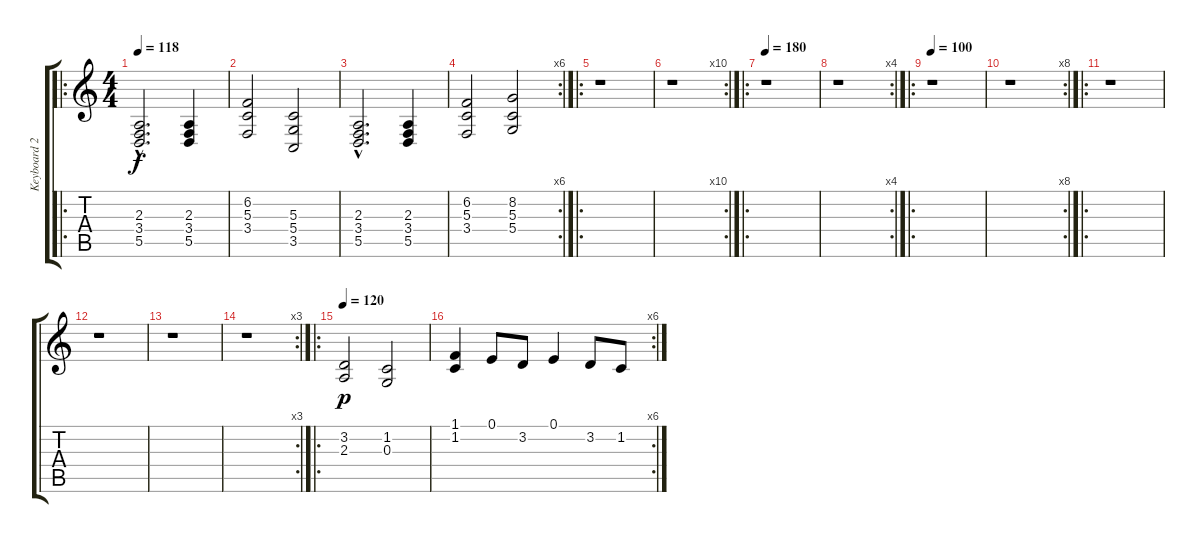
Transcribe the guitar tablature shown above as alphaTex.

\track ("Keyboard 2 /Choir" "Keyboard 2") {instrument choiraahs}
\staff {score tabs}
\tuning (E4 B3 G3 D3 A2 E2) {hide}
\ro
\ts (4 4)
\tempo 118
\clef g2
\ks c
(2.3{hac} 3.4{hac} 5.5{hac}).2{d dy f instrument choiraahs} (2.3 3.4 5.5).4 |
(6.2 5.3 3.4).2 (5.3 5.4 3.5).2 |
(2.3{hac} 3.4{hac} 5.5{hac}).2{d} (2.3 3.4 5.5).4 |
\rc 6
(6.2 5.3 3.4).2 (8.2 5.3 5.4).2 |
\ro
r.1 |
\rc 10
r.1 |
\ro
\tempo 180
r.1 |
\rc 4
r.1 |
\ro
\tempo 100
r.1 |
\rc 8
r.1 |
\ro
r.1 |
r.1 |
r.1 |
\rc 3
r.1 |
\ro
\tempo 120
(3.2 2.3).2{dy p} (1.2 0.3).2 |
\rc 6
(1.1 1.2).4 0.1.8 3.2.8 0.1.4 3.2.8 1.2.8
